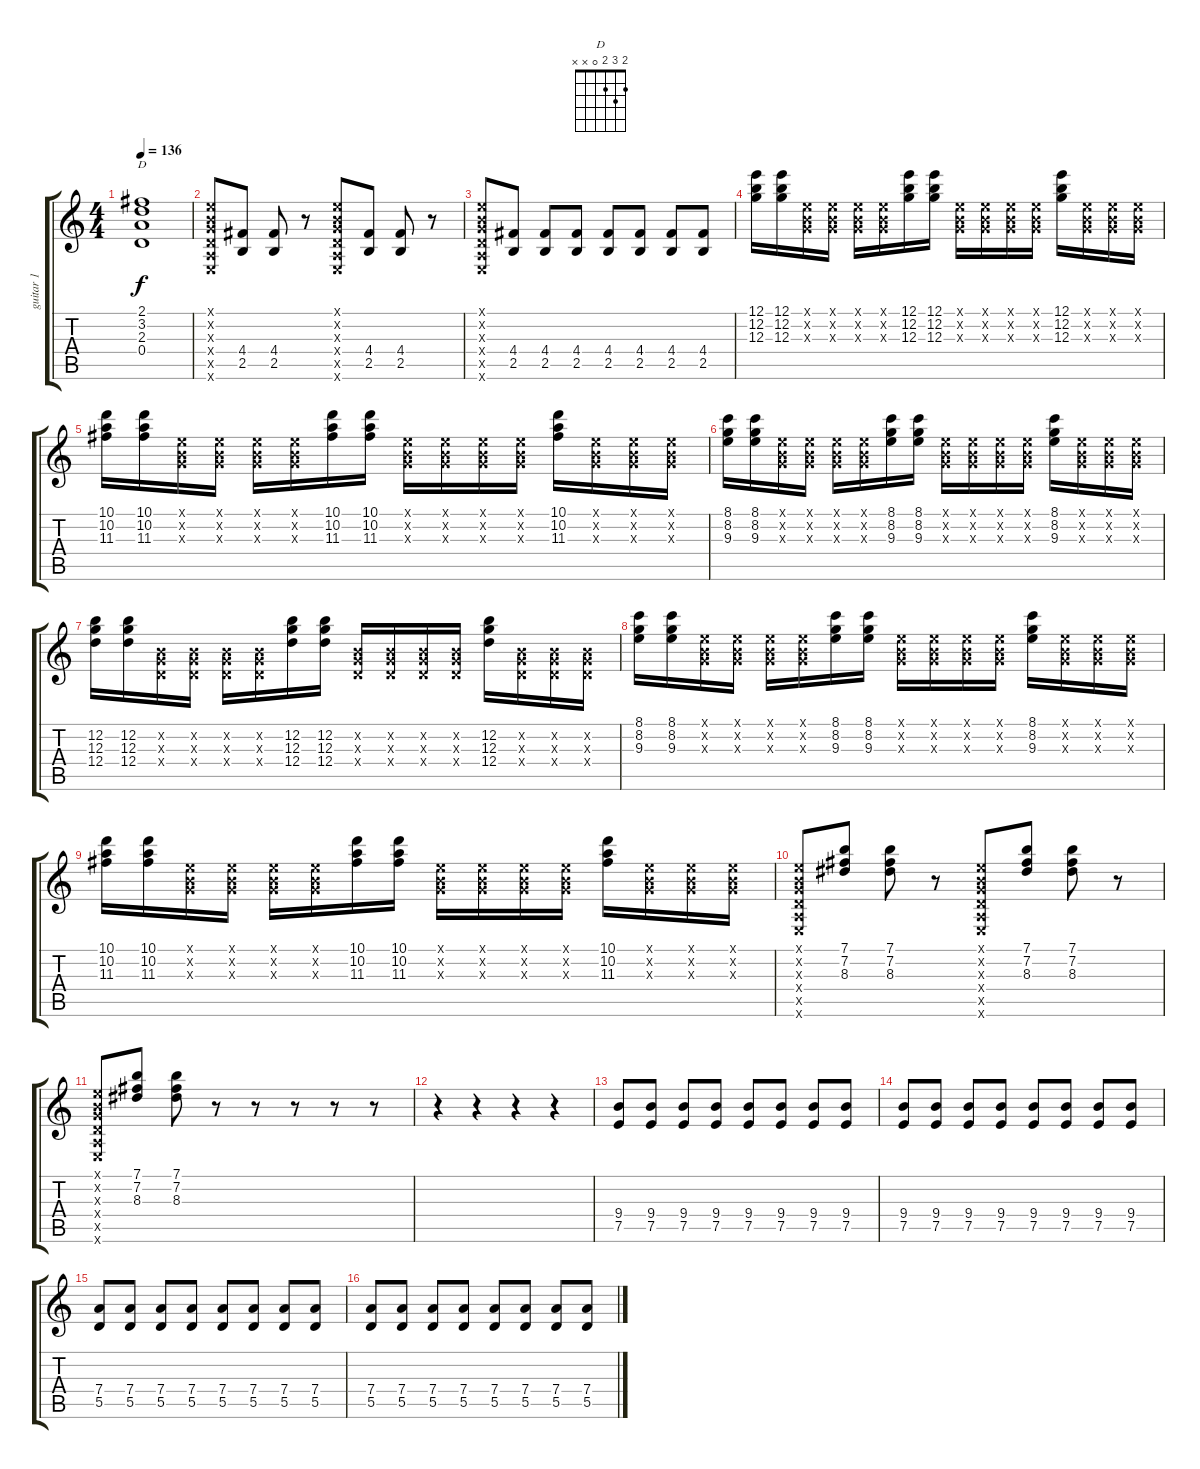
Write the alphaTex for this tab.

\track ("guitar 1" "guitar 1") {instrument electricguitarjazz}
\staff {score tabs}
\tuning (E4 B3 G3 D3 A2 E2) {hide}
\chord ("D" 2 3 2 0 x x)
\ts (4 4)
\tempo 136
\clef g2
\ks c
(2.1 3.2 2.3 0.4).1{ch "D" dy f} |
(0.1{x} 0.2{x} 0.3{x} 0.4{x} 0.5{x} 0.6{x}).8 (4.4 2.5).8 (4.4 2.5).8 r.8 (0.1{x} 0.2{x} 0.3{x} 0.4{x} 0.5{x} 0.6{x}).8 (4.4 2.5).8 (4.4 2.5).8 r.8 |
(0.1{x} 0.2{x} 0.3{x} 0.4{x} 0.5{x} 0.6{x}).8 (4.4 2.5).8 (4.4 2.5).8 (4.4 2.5).8 (4.4 2.5).8 (4.4 2.5).8 (4.4 2.5).8 (4.4 2.5).8 |
(12.1 12.2 12.3).16 (12.1 12.2 12.3).16 (0.1{x} 0.2{x} 0.3{x}).16 (0.1{x} 0.2{x} 0.3{x}).16 (0.1{x} 0.2{x} 0.3{x}).16 (0.1{x} 0.2{x} 0.3{x}).16 (12.1 12.2 12.3).16 (12.1 12.2 12.3).16 (0.1{x} 0.2{x} 0.3{x}).16 (0.1{x} 0.2{x} 0.3{x}).16 (0.1{x} 0.2{x} 0.3{x}).16 (0.1{x} 0.2{x} 0.3{x}).16 (12.1 12.2 12.3).16 (0.1{x} 0.2{x} 0.3{x}).16 (0.1{x} 0.2{x} 0.3{x}).16 (0.1{x} 0.2{x} 0.3{x}).16 |
(10.1 10.2 11.3).16 (10.1 10.2 11.3).16 (0.1{x} 0.2{x} 0.3{x}).16 (0.1{x} 0.2{x} 0.3{x}).16 (0.1{x} 0.2{x} 0.3{x}).16 (0.1{x} 0.2{x} 0.3{x}).16 (10.1 10.2 11.3).16 (10.1 10.2 11.3).16 (0.1{x} 0.2{x} 0.3{x}).16 (0.1{x} 0.2{x} 0.3{x}).16 (0.1{x} 0.2{x} 0.3{x}).16 (0.1{x} 0.2{x} 0.3{x}).16 (10.1 10.2 11.3).16 (0.1{x} 0.2{x} 0.3{x}).16 (0.1{x} 0.2{x} 0.3{x}).16 (0.1{x} 0.2{x} 0.3{x}).16 |
(8.1 8.2 9.3).16 (8.1 8.2 9.3).16 (0.1{x} 0.2{x} 0.3{x}).16 (0.1{x} 0.2{x} 0.3{x}).16 (0.1{x} 0.2{x} 0.3{x}).16 (0.1{x} 0.2{x} 0.3{x}).16 (8.1 8.2 9.3).16 (8.1 8.2 9.3).16 (0.1{x} 0.2{x} 0.3{x}).16 (0.1{x} 0.2{x} 0.3{x}).16 (0.1{x} 0.2{x} 0.3{x}).16 (0.1{x} 0.2{x} 0.3{x}).16 (8.1 8.2 9.3).16 (0.1{x} 0.2{x} 0.3{x}).16 (0.1{x} 0.2{x} 0.3{x}).16 (0.1{x} 0.2{x} 0.3{x}).16 |
(12.2 12.3 12.4).16 (12.2 12.3 12.4).16 (0.2{x} 0.3{x} 0.4{x}).16 (0.2{x} 0.3{x} 0.4{x}).16 (0.2{x} 0.3{x} 0.4{x}).16 (0.2{x} 0.3{x} 0.4{x}).16 (12.2 12.3 12.4).16 (12.2 12.3 12.4).16 (0.2{x} 0.3{x} 0.4{x}).16 (0.2{x} 0.3{x} 0.4{x}).16 (0.2{x} 0.3{x} 0.4{x}).16 (0.2{x} 0.3{x} 0.4{x}).16 (12.2 12.3 12.4).16 (0.2{x} 0.3{x} 0.4{x}).16 (0.2{x} 0.3{x} 0.4{x}).16 (0.2{x} 0.3{x} 0.4{x}).16 |
(8.1 8.2 9.3).16 (8.1 8.2 9.3).16 (0.1{x} 0.2{x} 0.3{x}).16 (0.1{x} 0.2{x} 0.3{x}).16 (0.1{x} 0.2{x} 0.3{x}).16 (0.1{x} 0.2{x} 0.3{x}).16 (8.1 8.2 9.3).16 (8.1 8.2 9.3).16 (0.1{x} 0.2{x} 0.3{x}).16 (0.1{x} 0.2{x} 0.3{x}).16 (0.1{x} 0.2{x} 0.3{x}).16 (0.1{x} 0.2{x} 0.3{x}).16 (8.1 8.2 9.3).16 (0.1{x} 0.2{x} 0.3{x}).16 (0.1{x} 0.2{x} 0.3{x}).16 (0.1{x} 0.2{x} 0.3{x}).16 |
(10.1 10.2 11.3).16 (10.1 10.2 11.3).16 (0.1{x} 0.2{x} 0.3{x}).16 (0.1{x} 0.2{x} 0.3{x}).16 (0.1{x} 0.2{x} 0.3{x}).16 (0.1{x} 0.2{x} 0.3{x}).16 (10.1 10.2 11.3).16 (10.1 10.2 11.3).16 (0.1{x} 0.2{x} 0.3{x}).16 (0.1{x} 0.2{x} 0.3{x}).16 (0.1{x} 0.2{x} 0.3{x}).16 (0.1{x} 0.2{x} 0.3{x}).16 (10.1 10.2 11.3).16 (0.1{x} 0.2{x} 0.3{x}).16 (0.1{x} 0.2{x} 0.3{x}).16 (0.1{x} 0.2{x} 0.3{x}).16 |
(0.1{x} 0.2{x} 0.3{x} 0.4{x} 0.5{x} 0.6{x}).8 (7.1 7.2 8.3).8 (7.1 7.2 8.3).8 r.8 (0.1{x} 0.2{x} 0.3{x} 0.4{x} 0.5{x} 0.6{x}).8 (7.1 7.2 8.3).8 (7.1 7.2 8.3).8 r.8 |
(0.1{x} 0.2{x} 0.3{x} 0.4{x} 0.5{x} 0.6{x}).8 (7.1 7.2 8.3).8 (7.1 7.2 8.3).8 r.8 r.8 r.8 r.8 r.8 |
r.4 r.4 r.4 r.4 |
(9.4 7.5).8 (9.4 7.5).8 (9.4 7.5).8 (9.4 7.5).8 (9.4 7.5).8 (9.4 7.5).8 (9.4 7.5).8 (9.4 7.5).8 |
(9.4 7.5).8 (9.4 7.5).8 (9.4 7.5).8 (9.4 7.5).8 (9.4 7.5).8 (9.4 7.5).8 (9.4 7.5).8 (9.4 7.5).8 |
(7.4 5.5).8 (7.4 5.5).8 (7.4 5.5).8 (7.4 5.5).8 (7.4 5.5).8 (7.4 5.5).8 (7.4 5.5).8 (7.4 5.5).8 |
(7.4 5.5).8 (7.4 5.5).8 (7.4 5.5).8 (7.4 5.5).8 (7.4 5.5).8 (7.4 5.5).8 (7.4 5.5).8 (7.4 5.5).8
